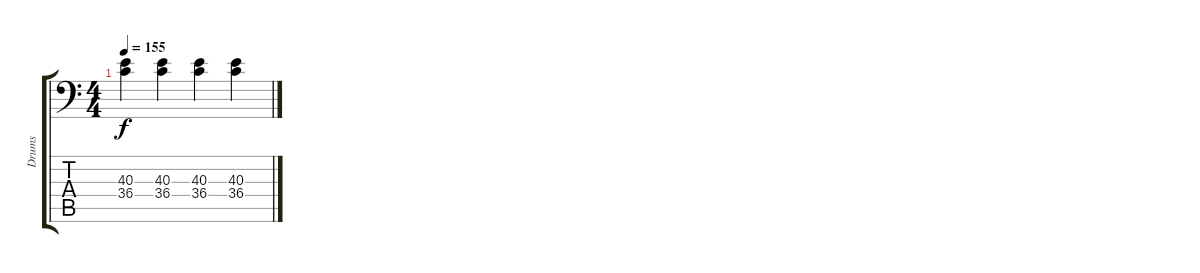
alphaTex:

\track ("Drums" "Drums") {instrument acousticgrandpiano}
\staff {score tabs}
\tuning (C-1 C-1 C-1 C-1 C-1 C-1) {hide}
\ts (4 4)
\tempo 155
\clef f4
\ks c
(40.3 36.4).4{dy f} (40.3 36.4).4 (40.3 36.4).4 (40.3 36.4).4
